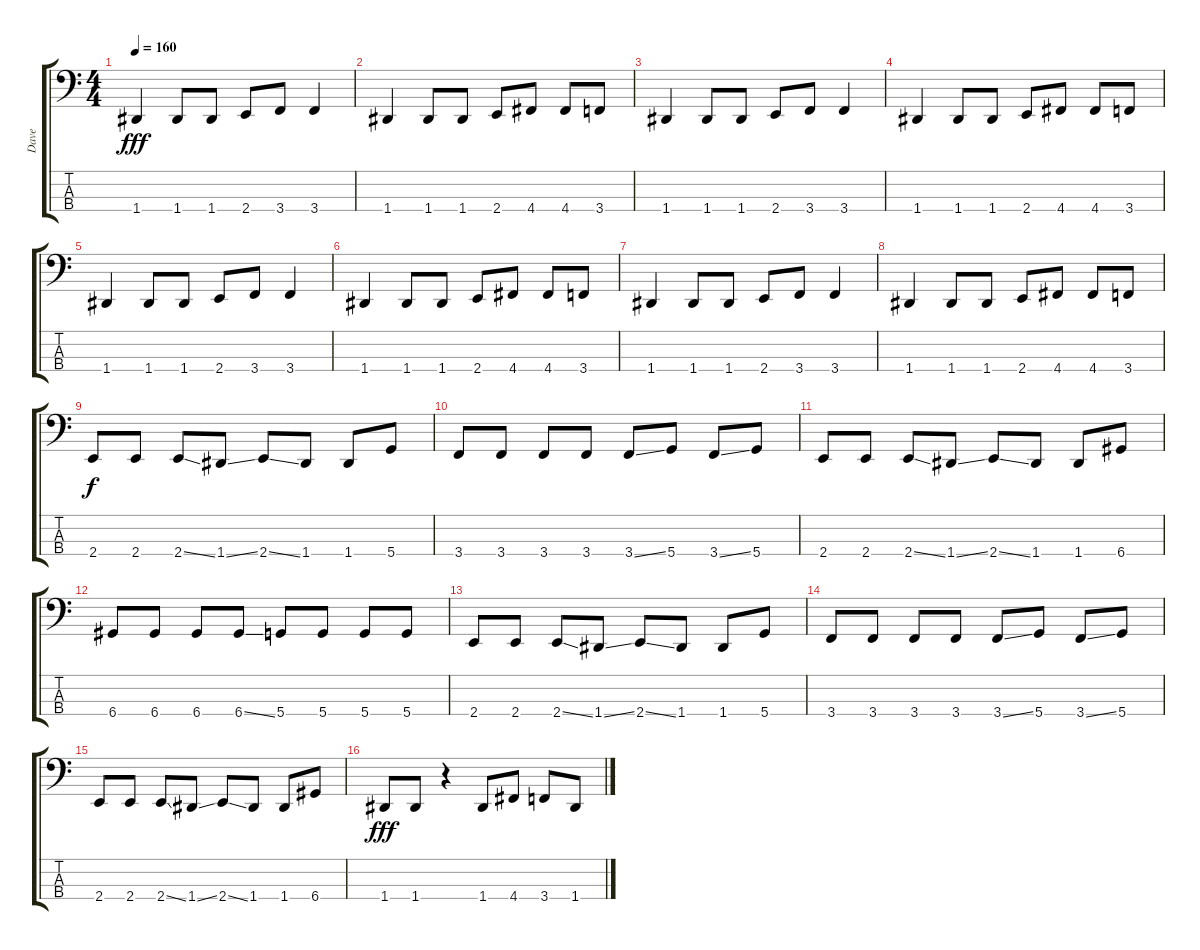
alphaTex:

\track ("Dave" "Dave") {instrument electricbasspick}
\staff {score tabs}
\tuning (F2 C2 G1 D1) {hide}
\ts (4 4)
\tempo 160
\clef f4
\ks c
1.4.4{dy fff} 1.4.8 1.4.8 2.4.8 3.4.8 3.4.4 |
1.4.4 1.4.8 1.4.8 2.4.8 4.4.8 4.4.8 3.4.8 |
1.4.4 1.4.8 1.4.8 2.4.8 3.4.8 3.4.4 |
1.4.4 1.4.8 1.4.8 2.4.8 4.4.8 4.4.8 3.4.8 |
1.4.4 1.4.8 1.4.8 2.4.8 3.4.8 3.4.4 |
1.4.4 1.4.8 1.4.8 2.4.8 4.4.8 4.4.8 3.4.8 |
1.4.4 1.4.8 1.4.8 2.4.8 3.4.8 3.4.4 |
1.4.4 1.4.8 1.4.8 2.4.8 4.4.8 4.4.8 3.4.8 |
2.4.8{dy f} 2.4.8 2.4{ss}.8 1.4{ss}.8 2.4{ss}.8 1.4.8 1.4.8 5.4.8 |
3.4.8 3.4.8 3.4.8 3.4.8 3.4{ss}.8 5.4.8 3.4{ss}.8 5.4.8 |
2.4.8 2.4.8 2.4{ss}.8 1.4{ss}.8 2.4{ss}.8 1.4.8 1.4.8 6.4.8 |
6.4.8 6.4.8 6.4.8 6.4{ss}.8 5.4.8 5.4.8 5.4.8 5.4.8 |
2.4.8 2.4.8 2.4{ss}.8 1.4{ss}.8 2.4{ss}.8 1.4.8 1.4.8 5.4.8 |
3.4.8 3.4.8 3.4.8 3.4.8 3.4{ss}.8 5.4.8 3.4{ss}.8 5.4.8 |
2.4.8 2.4.8 2.4{ss}.8 1.4{ss}.8 2.4{ss}.8 1.4.8 1.4.8 6.4.8 |
1.4.8{dy fff} 1.4.8 r.4 1.4.8 4.4.8 3.4.8 1.4.8
